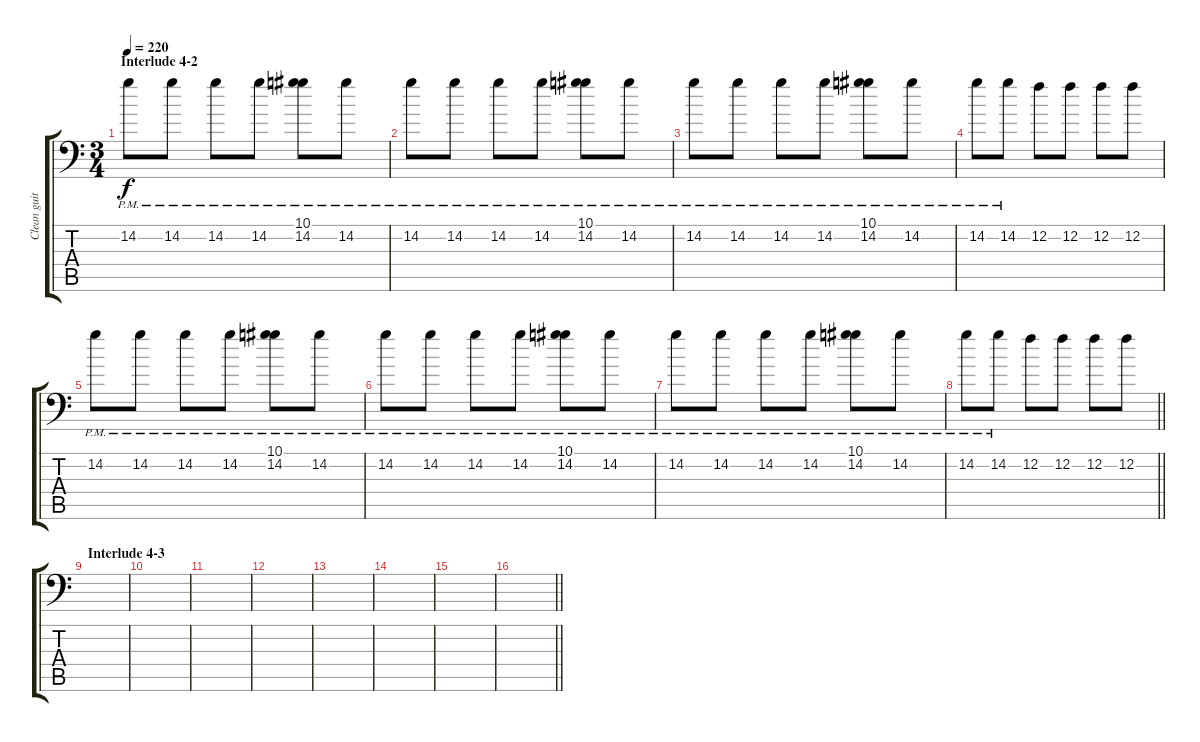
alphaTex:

\track ("Clean guitar" "Clean guit") {instrument acousticguitarsteel}
\staff {score tabs}
\tuning (Bb3 F3 Db3 Ab2 Eb2 Bb1) {hide}
\ts (3 4)
\section ("" "Interlude 4-2 ")
\tempo 220
\clef f4
\ks c
14.2{pm}.8{dy f} 14.2{pm}.8 14.2{pm}.8 14.2{pm}.8 (10.1 14.2{pm}).8 14.2{pm}.8 |
14.2{pm}.8 14.2{pm}.8 14.2{pm}.8 14.2{pm}.8 (10.1 14.2{pm}).8 14.2{pm}.8 |
14.2{pm}.8 14.2{pm}.8 14.2{pm}.8 14.2{pm}.8 (10.1 14.2{pm}).8 14.2{pm}.8 |
14.2{pm}.8 14.2{pm}.8 12.2.8 12.2.8 12.2.8 12.2.8 |
14.2{pm}.8{volume 0} 14.2{pm}.8 14.2{pm}.8 14.2{pm}.8 (10.1 14.2{pm}).8 14.2{pm}.8 |
14.2{pm}.8 14.2{pm}.8 14.2{pm}.8 14.2{pm}.8 (10.1 14.2{pm}).8 14.2{pm}.8 |
14.2{pm}.8 14.2{pm}.8 14.2{pm}.8 14.2{pm}.8 (10.1 14.2{pm}).8 14.2{pm}.8 |
\barLineRight lightlight
14.2{pm}.8 14.2{pm}.8 12.2.8 12.2.8 12.2.8 12.2.8 |
\section ("" "Interlude 4-3")
|
|
|
|
|
|
|
\barLineRight lightlight
